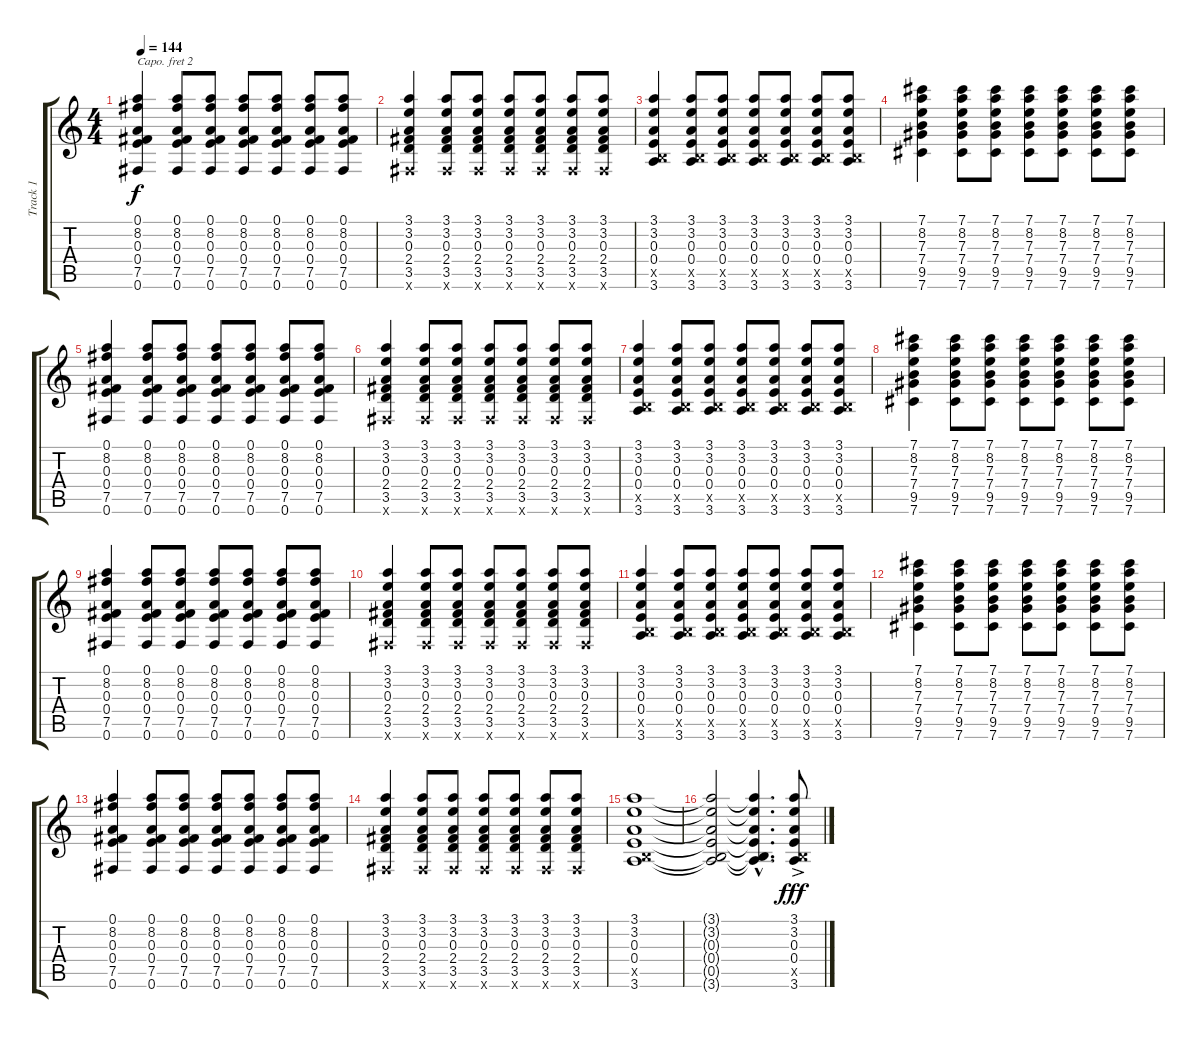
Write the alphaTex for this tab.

\track ("Track 1" "Track 1") {instrument acousticguitarnylon}
\staff {score tabs}
\capo 2
\tuning (E4 B3 G3 D3 A2 E2) {hide}
\ts (4 4)
\tempo 144
\clef g2
\ks c
(0.1 8.2 0.3 0.4 7.5 0.6).4{dy f} (0.1 8.2 0.3 0.4 7.5 0.6).8 (0.1 8.2 0.3 0.4 7.5 0.6).8 (0.1 8.2 0.3 0.4 7.5 0.6).8 (0.1 8.2 0.3 0.4 7.5 0.6).8 (0.1 8.2 0.3 0.4 7.5 0.6).8 (0.1 8.2 0.3 0.4 7.5 0.6).8 |
(3.1 3.2 0.3 2.4 3.5 0.6{x}).4 (3.1 3.2 0.3 2.4 3.5 0.6{x}).8 (3.1 3.2 0.3 2.4 3.5 0.6{x}).8 (3.1 3.2 0.3 2.4 3.5 0.6{x}).8 (3.1 3.2 0.3 2.4 3.5 0.6{x}).8 (3.1 3.2 0.3 2.4 3.5 0.6{x}).8 (3.1 3.2 0.3 2.4 3.5 0.6{x}).8 |
(3.1 3.2 0.3 0.4 0.5{x} 3.6).4 (3.1 3.2 0.3 0.4 0.5{x} 3.6).8 (3.1 3.2 0.3 0.4 0.5{x} 3.6).8 (3.1 3.2 0.3 0.4 0.5{x} 3.6).8 (3.1 3.2 0.3 0.4 0.5{x} 3.6).8 (3.1 3.2 0.3 0.4 0.5{x} 3.6).8 (3.1 3.2 0.3 0.4 0.5{x} 3.6).8 |
(7.1 8.2 7.3 7.4 9.5 7.6).4 (7.1 8.2 7.3 7.4 9.5 7.6).8 (7.1 8.2 7.3 7.4 9.5 7.6).8 (7.1 8.2 7.3 7.4 9.5 7.6).8 (7.1 8.2 7.3 7.4 9.5 7.6).8 (7.1 8.2 7.3 7.4 9.5 7.6).8 (7.1 8.2 7.3 7.4 9.5 7.6).8 |
(0.1 8.2 0.3 0.4 7.5 0.6).4 (0.1 8.2 0.3 0.4 7.5 0.6).8 (0.1 8.2 0.3 0.4 7.5 0.6).8 (0.1 8.2 0.3 0.4 7.5 0.6).8 (0.1 8.2 0.3 0.4 7.5 0.6).8 (0.1 8.2 0.3 0.4 7.5 0.6).8 (0.1 8.2 0.3 0.4 7.5 0.6).8 |
(3.1 3.2 0.3 2.4 3.5 0.6{x}).4 (3.1 3.2 0.3 2.4 3.5 0.6{x}).8 (3.1 3.2 0.3 2.4 3.5 0.6{x}).8 (3.1 3.2 0.3 2.4 3.5 0.6{x}).8 (3.1 3.2 0.3 2.4 3.5 0.6{x}).8 (3.1 3.2 0.3 2.4 3.5 0.6{x}).8 (3.1 3.2 0.3 2.4 3.5 0.6{x}).8 |
(3.1 3.2 0.3 0.4 0.5{x} 3.6).4 (3.1 3.2 0.3 0.4 0.5{x} 3.6).8 (3.1 3.2 0.3 0.4 0.5{x} 3.6).8 (3.1 3.2 0.3 0.4 0.5{x} 3.6).8 (3.1 3.2 0.3 0.4 0.5{x} 3.6).8 (3.1 3.2 0.3 0.4 0.5{x} 3.6).8 (3.1 3.2 0.3 0.4 0.5{x} 3.6).8 |
(7.1 8.2 7.3 7.4 9.5 7.6).4 (7.1 8.2 7.3 7.4 9.5 7.6).8 (7.1 8.2 7.3 7.4 9.5 7.6).8 (7.1 8.2 7.3 7.4 9.5 7.6).8 (7.1 8.2 7.3 7.4 9.5 7.6).8 (7.1 8.2 7.3 7.4 9.5 7.6).8 (7.1 8.2 7.3 7.4 9.5 7.6).8 |
(0.1 8.2 0.3 0.4 7.5 0.6).4 (0.1 8.2 0.3 0.4 7.5 0.6).8 (0.1 8.2 0.3 0.4 7.5 0.6).8 (0.1 8.2 0.3 0.4 7.5 0.6).8 (0.1 8.2 0.3 0.4 7.5 0.6).8 (0.1 8.2 0.3 0.4 7.5 0.6).8 (0.1 8.2 0.3 0.4 7.5 0.6).8 |
(3.1 3.2 0.3 2.4 3.5 0.6{x}).4 (3.1 3.2 0.3 2.4 3.5 0.6{x}).8 (3.1 3.2 0.3 2.4 3.5 0.6{x}).8 (3.1 3.2 0.3 2.4 3.5 0.6{x}).8 (3.1 3.2 0.3 2.4 3.5 0.6{x}).8 (3.1 3.2 0.3 2.4 3.5 0.6{x}).8 (3.1 3.2 0.3 2.4 3.5 0.6{x}).8 |
(3.1 3.2 0.3 0.4 0.5{x} 3.6).4 (3.1 3.2 0.3 0.4 0.5{x} 3.6).8 (3.1 3.2 0.3 0.4 0.5{x} 3.6).8 (3.1 3.2 0.3 0.4 0.5{x} 3.6).8 (3.1 3.2 0.3 0.4 0.5{x} 3.6).8 (3.1 3.2 0.3 0.4 0.5{x} 3.6).8 (3.1 3.2 0.3 0.4 0.5{x} 3.6).8 |
(7.1 8.2 7.3 7.4 9.5 7.6).4 (7.1 8.2 7.3 7.4 9.5 7.6).8 (7.1 8.2 7.3 7.4 9.5 7.6).8 (7.1 8.2 7.3 7.4 9.5 7.6).8 (7.1 8.2 7.3 7.4 9.5 7.6).8 (7.1 8.2 7.3 7.4 9.5 7.6).8 (7.1 8.2 7.3 7.4 9.5 7.6).8 |
(0.1 8.2 0.3 0.4 7.5 0.6).4 (0.1 8.2 0.3 0.4 7.5 0.6).8 (0.1 8.2 0.3 0.4 7.5 0.6).8 (0.1 8.2 0.3 0.4 7.5 0.6).8 (0.1 8.2 0.3 0.4 7.5 0.6).8 (0.1 8.2 0.3 0.4 7.5 0.6).8 (0.1 8.2 0.3 0.4 7.5 0.6).8 |
(3.1 3.2 0.3 2.4 3.5 0.6{x}).4 (3.1 3.2 0.3 2.4 3.5 0.6{x}).8 (3.1 3.2 0.3 2.4 3.5 0.6{x}).8 (3.1 3.2 0.3 2.4 3.5 0.6{x}).8 (3.1 3.2 0.3 2.4 3.5 0.6{x}).8 (3.1 3.2 0.3 2.4 3.5 0.6{x}).8 (3.1 3.2 0.3 2.4 3.5 0.6{x}).8 |
(3.1 3.2 0.3 0.4 0.5{x} 3.6).1 |
(3.1{t} 3.2{t} 0.3{t} 0.4{t} 0.5{t} 3.6{t}).2 (3.1{hac t} 3.2{hac t} 0.3{hac t} 0.4{hac t} 0.5{hac t} 3.6{hac t}).4{d} (3.1 3.2 0.3 0.4 0.5{x} 3.6{ac}).8{dy fff}
